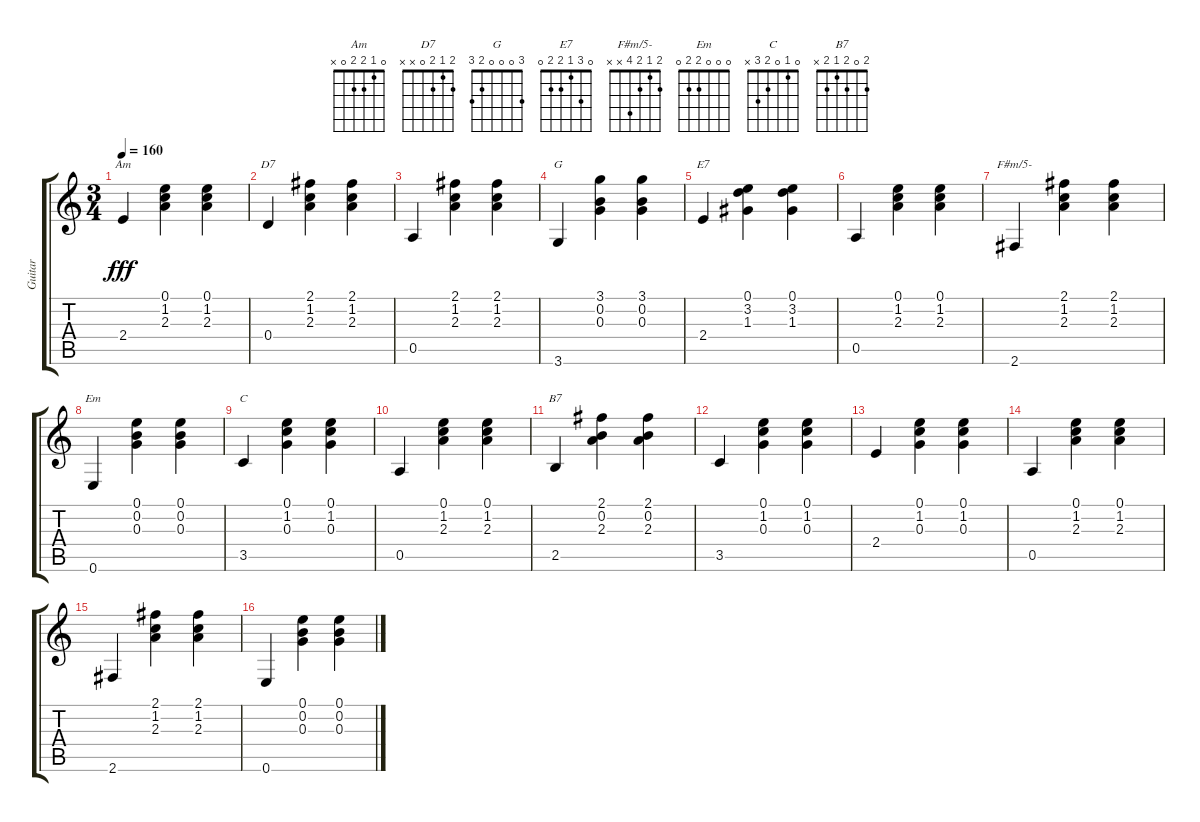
\track ("Guitar" "Guitar") {instrument acousticguitarsteel}
\staff {score tabs}
\tuning (E4 B3 G3 D3 A2 E2) {hide}
\chord ("Am" 0 1 2 2 0 x)
\chord ("D7" 2 1 2 0 x x)
\chord ("G" 3 0 0 0 2 3)
\chord ("E7" 0 3 1 2 2 0)
\chord ("F#m/5-" 2 1 2 4 x x)
\chord ("Em" 0 0 0 2 2 0)
\chord ("C" 0 1 0 2 3 x)
\chord ("B7" 2 0 2 1 2 x)
\ts (3 4)
\tempo 160
\clef g2
\ks c
2.4.4{ch "Am" dy fff} (0.1 1.2 2.3).4 (0.1 1.2 2.3).4 |
0.4.4{ch "D7"} (2.1 1.2 2.3).4 (2.1 1.2 2.3).4 |
0.5.4 (2.1 1.2 2.3).4 (2.1 1.2 2.3).4 |
3.6.4{ch "G"} (3.1 0.2 0.3).4 (3.1 0.2 0.3).4 |
2.4.4{ch "E7"} (0.1 3.2 1.3).4 (0.1 3.2 1.3).4 |
0.5.4 (0.1 1.2 2.3).4 (0.1 1.2 2.3).4 |
2.6.4{ch "F#m/5-"} (2.1 1.2 2.3).4 (2.1 1.2 2.3).4 |
0.6.4{ch "Em"} (0.1 0.2 0.3).4 (0.1 0.2 0.3).4 |
3.5.4{ch "C"} (0.1 1.2 0.3).4 (0.1 1.2 0.3).4 |
0.5.4 (0.1 1.2 2.3).4 (0.1 1.2 2.3).4 |
2.5.4{ch "B7"} (2.1 0.2 2.3).4 (2.1 0.2 2.3).4 |
3.5.4 (0.1 1.2 0.3).4 (0.1 1.2 0.3).4 |
2.4.4 (0.1 1.2 0.3).4 (0.1 1.2 0.3).4 |
0.5.4 (0.1 1.2 2.3).4 (0.1 1.2 2.3).4 |
2.6.4 (2.1 1.2 2.3).4 (2.1 1.2 2.3).4 |
0.6.4 (0.1 0.2 0.3).4 (0.1 0.2 0.3).4
